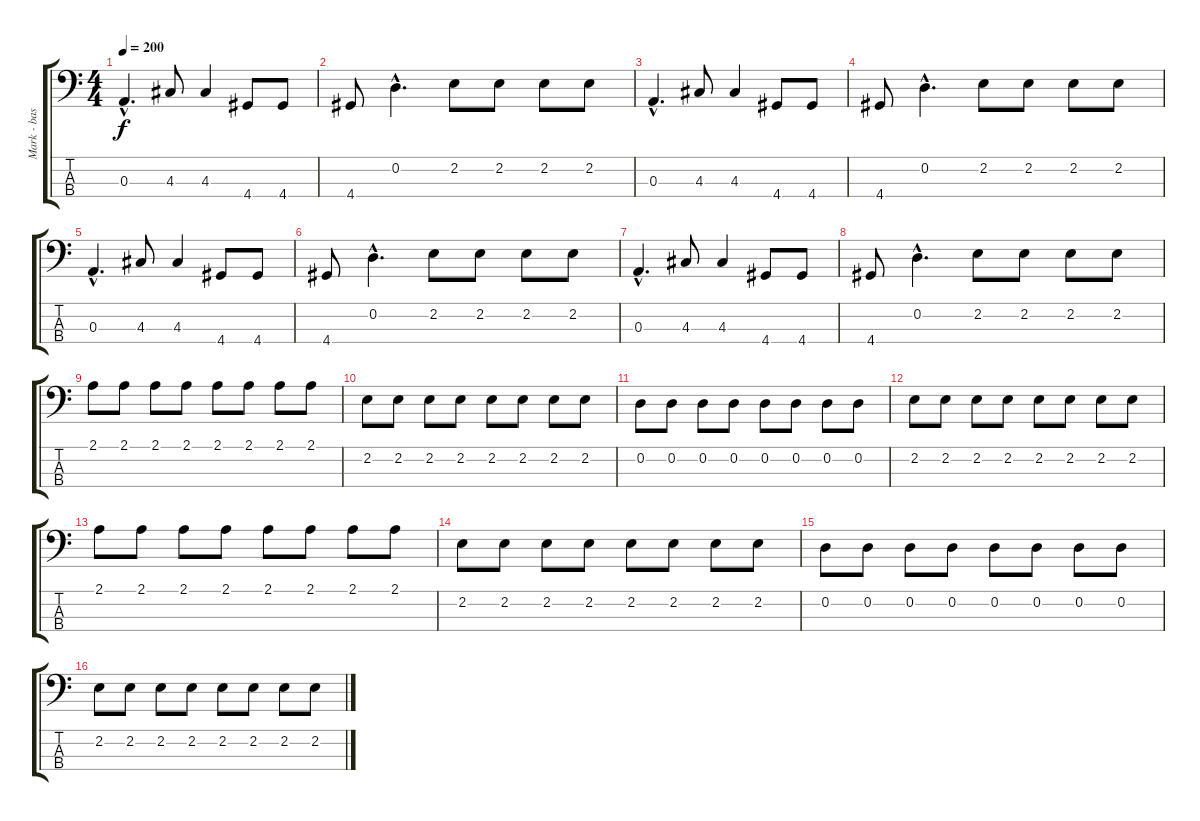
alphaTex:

\track ("Mark - bass" "Mark - bas") {instrument electricbassfinger}
\staff {score tabs}
\tuning (G2 D2 A1 E1) {hide}
\ts (4 4)
\tempo 200
\clef f4
\ks c
0.3{hac}.4{d dy f} 4.3.8 4.3.4 4.4.8 4.4.8 |
4.4.8 0.2{hac}.4{d} 2.2.8 2.2.8 2.2.8 2.2.8 |
0.3{hac}.4{d} 4.3.8 4.3.4 4.4.8 4.4.8 |
4.4.8 0.2{hac}.4{d} 2.2.8 2.2.8 2.2.8 2.2.8 |
0.3{hac}.4{d} 4.3.8 4.3.4 4.4.8 4.4.8 |
4.4.8 0.2{hac}.4{d} 2.2.8 2.2.8 2.2.8 2.2.8 |
0.3{hac}.4{d} 4.3.8 4.3.4 4.4.8 4.4.8 |
4.4.8 0.2{hac}.4{d} 2.2.8 2.2.8 2.2.8 2.2.8 |
2.1.8 2.1.8 2.1.8 2.1.8 2.1.8 2.1.8 2.1.8 2.1.8 |
2.2.8 2.2.8 2.2.8 2.2.8 2.2.8 2.2.8 2.2.8 2.2.8 |
0.2.8 0.2.8 0.2.8 0.2.8 0.2.8 0.2.8 0.2.8 0.2.8 |
2.2.8 2.2.8 2.2.8 2.2.8 2.2.8 2.2.8 2.2.8 2.2.8 |
2.1.8 2.1.8 2.1.8 2.1.8 2.1.8 2.1.8 2.1.8 2.1.8 |
2.2.8 2.2.8 2.2.8 2.2.8 2.2.8 2.2.8 2.2.8 2.2.8 |
0.2.8 0.2.8 0.2.8 0.2.8 0.2.8 0.2.8 0.2.8 0.2.8 |
2.2.8 2.2.8 2.2.8 2.2.8 2.2.8 2.2.8 2.2.8 2.2.8
